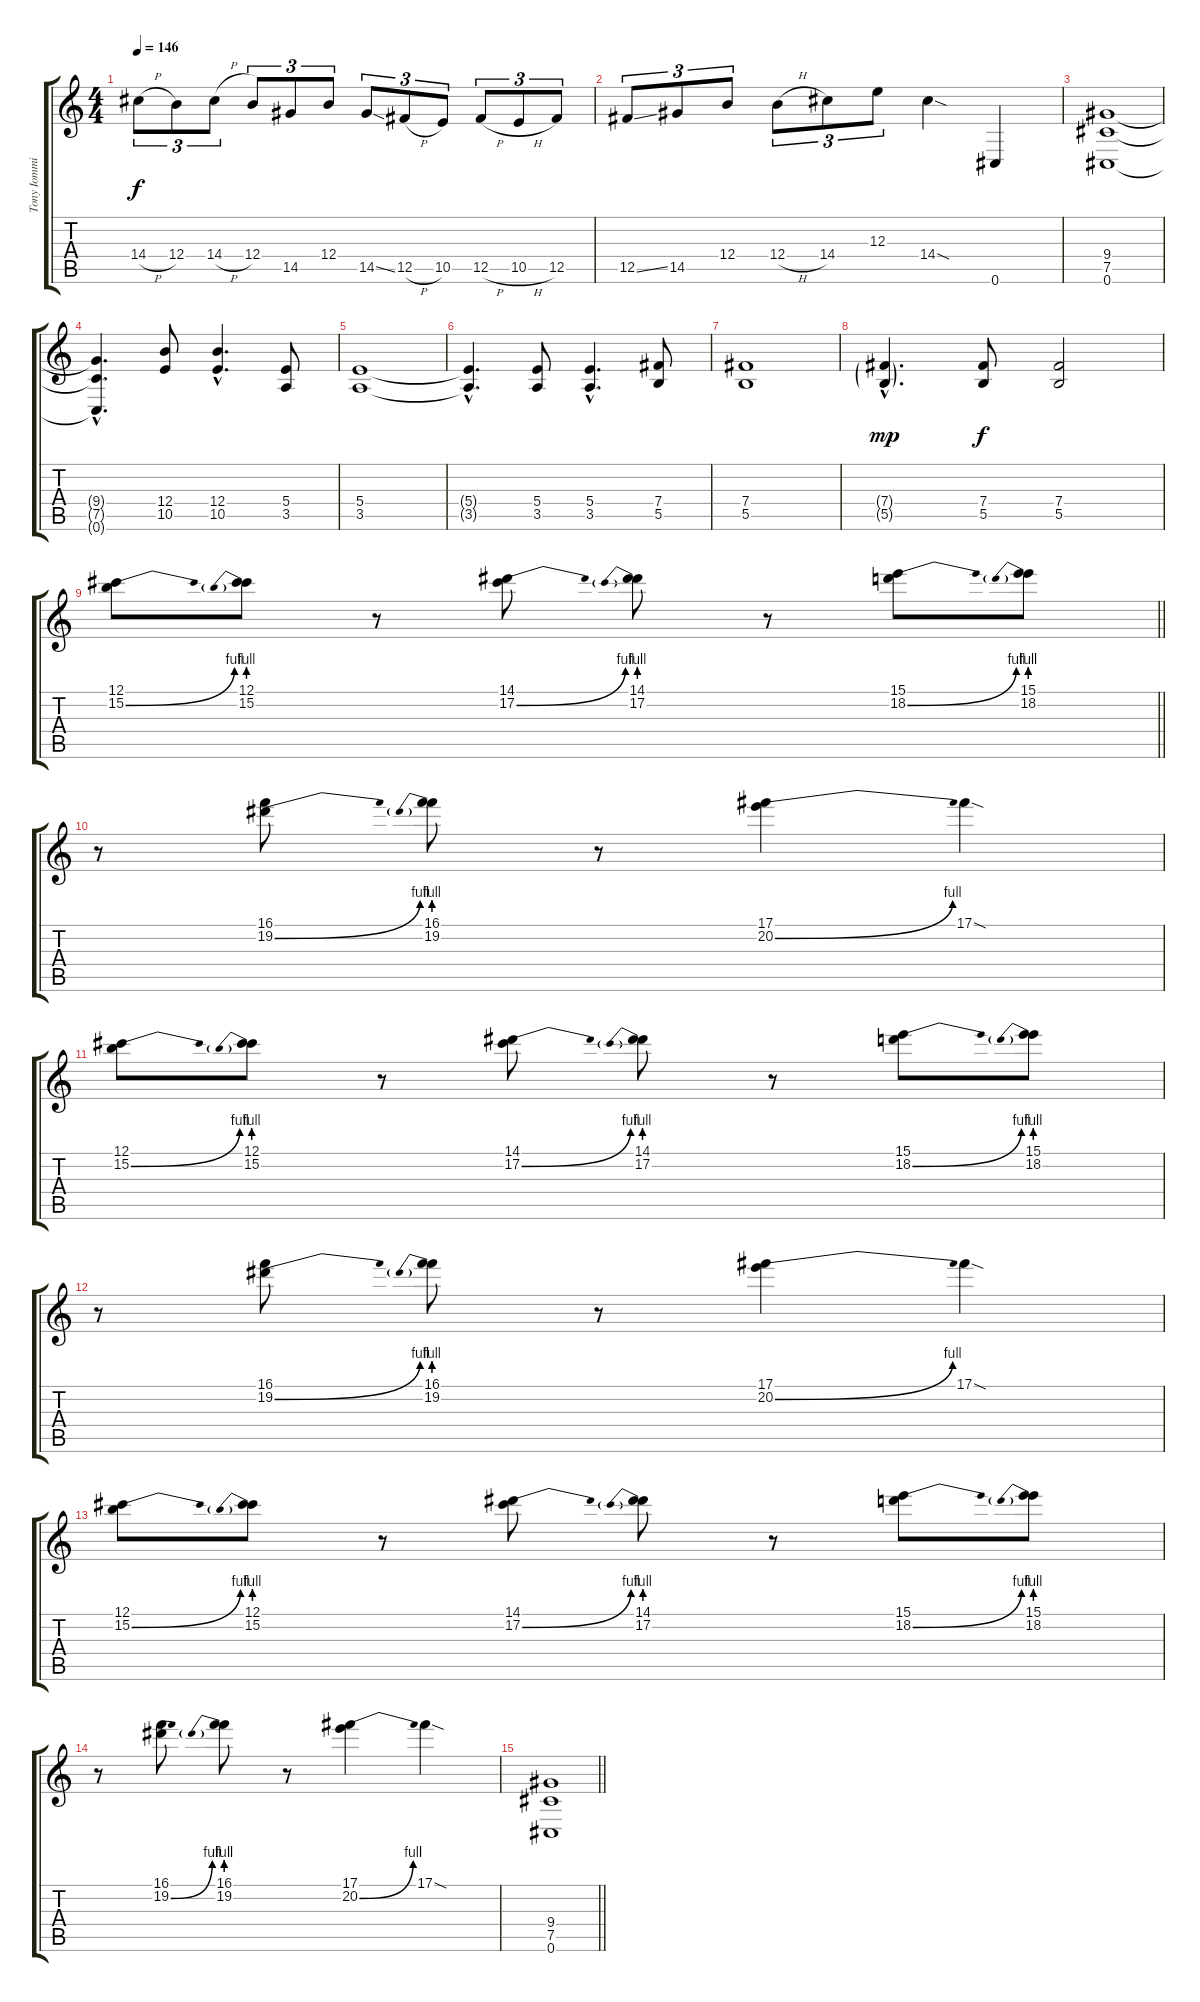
\track ("Tony Iommi - Lead 2" "Tony Iommi") {instrument distortionguitar}
\staff {score tabs}
\tuning (Db4 Ab3 E3 B2 Gb2 Db2) {hide}
\ts (4 4)
\tempo 146
\clef g2
\ks c
14.4{h}.8{tu (3 2) dy f} 12.4.8{tu (3 2)} 14.4{h}.8{tu (3 2)} 12.4.8{tu (3 2)} 14.5.8{tu (3 2)} 12.4.8{tu (3 2)} 14.5{ss}.8{tu (3 2)} 12.5{h}.8{tu (3 2)} 10.5.8{tu (3 2)} 12.5{h}.8{tu (3 2)} 10.5{h}.8{tu (3 2)} 12.5.8{tu (3 2)} |
12.5{ss}.8{tu (3 2)} 14.5.8{tu (3 2)} 12.4.8{tu (3 2)} 12.4{h}.8{tu (3 2)} 14.4.8{tu (3 2)} 12.3.8{tu (3 2)} 14.4{sod}.4 0.6.4 |
(9.4 7.5 0.6).1 |
(9.4{hac t} 7.5{hac t} 0.6{hac t}).4{d} (12.4 10.5).8 (12.4{hac} 10.5{hac}).4{d} (5.4 3.5).8 |
(5.4 3.5).1 |
(5.4{hac t} 3.5{hac t}).4{d} (5.4 3.5).8 (5.4{hac} 3.5{hac}).4{d} (7.4 5.5).8 |
(7.4 5.5).1 |
(7.4{g hac} 5.5{g hac}).4{d dy mp} (7.4 5.5).8{dy f} (7.4 5.5).2 |
\barLineRight lightlight
(12.1 15.2{be (bend 0 0 60 4)}).8 (12.1 15.2{be (prebend 0 4 60 4)}).8 r.8 (14.1 17.2{be (bend 0 0 60 4)}).8 (14.1 17.2{be (prebend 0 4 60 4)}).8 r.8 (15.1 18.2{be (bend 0 0 60 4)}).8 (15.1 18.2{be (prebend 0 4 60 4)}).8 |
r.8 (16.1 19.2{be (bend 0 0 60 4)}).8 (16.1 19.2{be (prebend 0 4 60 4)}).8 r.8 (17.1 20.2{be (bend 0 0 60 4)}).4 17.1{sod}.4 |
(12.1 15.2{be (bend 0 0 60 4)}).8 (12.1 15.2{be (prebend 0 4 60 4)}).8 r.8 (14.1 17.2{be (bend 0 0 60 4)}).8 (14.1 17.2{be (prebend 0 4 60 4)}).8 r.8 (15.1 18.2{be (bend 0 0 60 4)}).8 (15.1 18.2{be (prebend 0 4 60 4)}).8 |
r.8 (16.1 19.2{be (bend 0 0 60 4)}).8 (16.1 19.2{be (prebend 0 4 60 4)}).8 r.8 (17.1 20.2{be (bend 0 0 60 4)}).4 17.1{sod}.4 |
(12.1 15.2{be (bend 0 0 60 4)}).8 (12.1 15.2{be (prebend 0 4 60 4)}).8 r.8 (14.1 17.2{be (bend 0 0 60 4)}).8 (14.1 17.2{be (prebend 0 4 60 4)}).8 r.8 (15.1 18.2{be (bend 0 0 60 4)}).8 (15.1 18.2{be (prebend 0 4 60 4)}).8 |
r.8 (16.1 19.2{be (bend 0 0 60 4)}).8 (16.1 19.2{be (prebend 0 4 60 4)}).8 r.8 (17.1 20.2{be (bend 0 0 60 4)}).4 17.1{sod}.4 |
\barLineRight lightlight
(9.4 7.5 0.6).1
